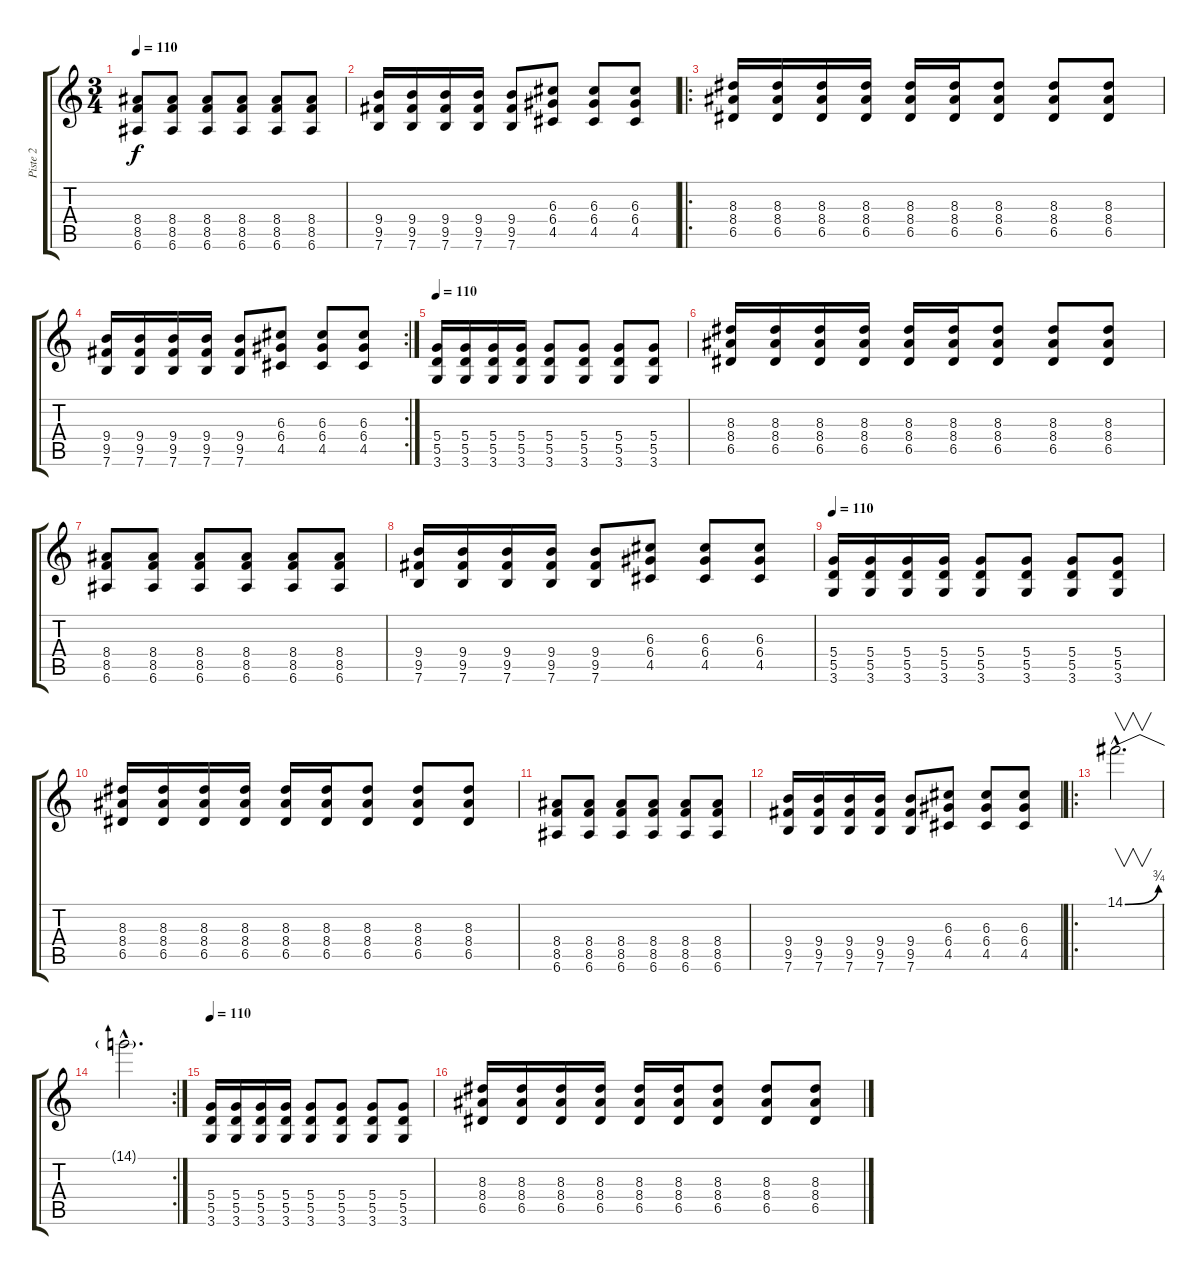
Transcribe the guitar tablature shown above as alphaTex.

\track ("Piste 2" "Piste 2") {instrument distortionguitar}
\staff {score tabs}
\tuning (E4 B3 G3 D3 A2 E2) {hide}
\ts (3 4)
\tempo 110
\clef g2
\ks c
(8.4 8.5 6.6).8{dy f} (8.4 8.5 6.6).8 (8.4 8.5 6.6).8 (8.4 8.5 6.6).8 (8.4 8.5 6.6).8 (8.4 8.5 6.6).8 |
(9.4 9.5 7.6).16 (9.4 9.5 7.6).16 (9.4 9.5 7.6).16 (9.4 9.5 7.6).16 (9.4 9.5 7.6).8 (6.3 6.4 4.5).8 (6.3 6.4 4.5).8 (6.3 6.4 4.5).8 |
\ro
(8.3 8.4 6.5).16 (8.3 8.4 6.5).16 (8.3 8.4 6.5).16 (8.3 8.4 6.5).16 (8.3 8.4 6.5).16 (8.3 8.4 6.5).16 (8.3 8.4 6.5).8 (8.3 8.4 6.5).8 (8.3 8.4 6.5).8 |
\rc 2
(9.4 9.5 7.6).16 (9.4 9.5 7.6).16 (9.4 9.5 7.6).16 (9.4 9.5 7.6).16 (9.4 9.5 7.6).8 (6.3 6.4 4.5).8 (6.3 6.4 4.5).8 (6.3 6.4 4.5).8 |
\tempo 110
(5.4 5.5 3.6).16 (5.4 5.5 3.6).16 (5.4 5.5 3.6).16 (5.4 5.5 3.6).16 (5.4 5.5 3.6).8 (5.4 5.5 3.6).8 (5.4 5.5 3.6).8 (5.4 5.5 3.6).8 |
(8.3 8.4 6.5).16 (8.3 8.4 6.5).16 (8.3 8.4 6.5).16 (8.3 8.4 6.5).16 (8.3 8.4 6.5).16 (8.3 8.4 6.5).16 (8.3 8.4 6.5).8 (8.3 8.4 6.5).8 (8.3 8.4 6.5).8 |
(8.4 8.5 6.6).8 (8.4 8.5 6.6).8 (8.4 8.5 6.6).8 (8.4 8.5 6.6).8 (8.4 8.5 6.6).8 (8.4 8.5 6.6).8 |
(9.4 9.5 7.6).16 (9.4 9.5 7.6).16 (9.4 9.5 7.6).16 (9.4 9.5 7.6).16 (9.4 9.5 7.6).8 (6.3 6.4 4.5).8 (6.3 6.4 4.5).8 (6.3 6.4 4.5).8 |
\tempo 110
(5.4 5.5 3.6).16 (5.4 5.5 3.6).16 (5.4 5.5 3.6).16 (5.4 5.5 3.6).16 (5.4 5.5 3.6).8 (5.4 5.5 3.6).8 (5.4 5.5 3.6).8 (5.4 5.5 3.6).8 |
(8.3 8.4 6.5).16 (8.3 8.4 6.5).16 (8.3 8.4 6.5).16 (8.3 8.4 6.5).16 (8.3 8.4 6.5).16 (8.3 8.4 6.5).16 (8.3 8.4 6.5).8 (8.3 8.4 6.5).8 (8.3 8.4 6.5).8 |
(8.4 8.5 6.6).8 (8.4 8.5 6.6).8 (8.4 8.5 6.6).8 (8.4 8.5 6.6).8 (8.4 8.5 6.6).8 (8.4 8.5 6.6).8 |
(9.4 9.5 7.6).16 (9.4 9.5 7.6).16 (9.4 9.5 7.6).16 (9.4 9.5 7.6).16 (9.4 9.5 7.6).8 (6.3 6.4 4.5).8 (6.3 6.4 4.5).8 (6.3 6.4 4.5).8 |
\ro
14.1{be (bend 0 0 60 3) hac}.2{v d} |
\rc 2
14.1{hac t}.2{d} |
\tempo 110
(5.4 5.5 3.6).16 (5.4 5.5 3.6).16 (5.4 5.5 3.6).16 (5.4 5.5 3.6).16 (5.4 5.5 3.6).8 (5.4 5.5 3.6).8 (5.4 5.5 3.6).8 (5.4 5.5 3.6).8 |
(8.3 8.4 6.5).16 (8.3 8.4 6.5).16 (8.3 8.4 6.5).16 (8.3 8.4 6.5).16 (8.3 8.4 6.5).16 (8.3 8.4 6.5).16 (8.3 8.4 6.5).8 (8.3 8.4 6.5).8 (8.3 8.4 6.5).8
